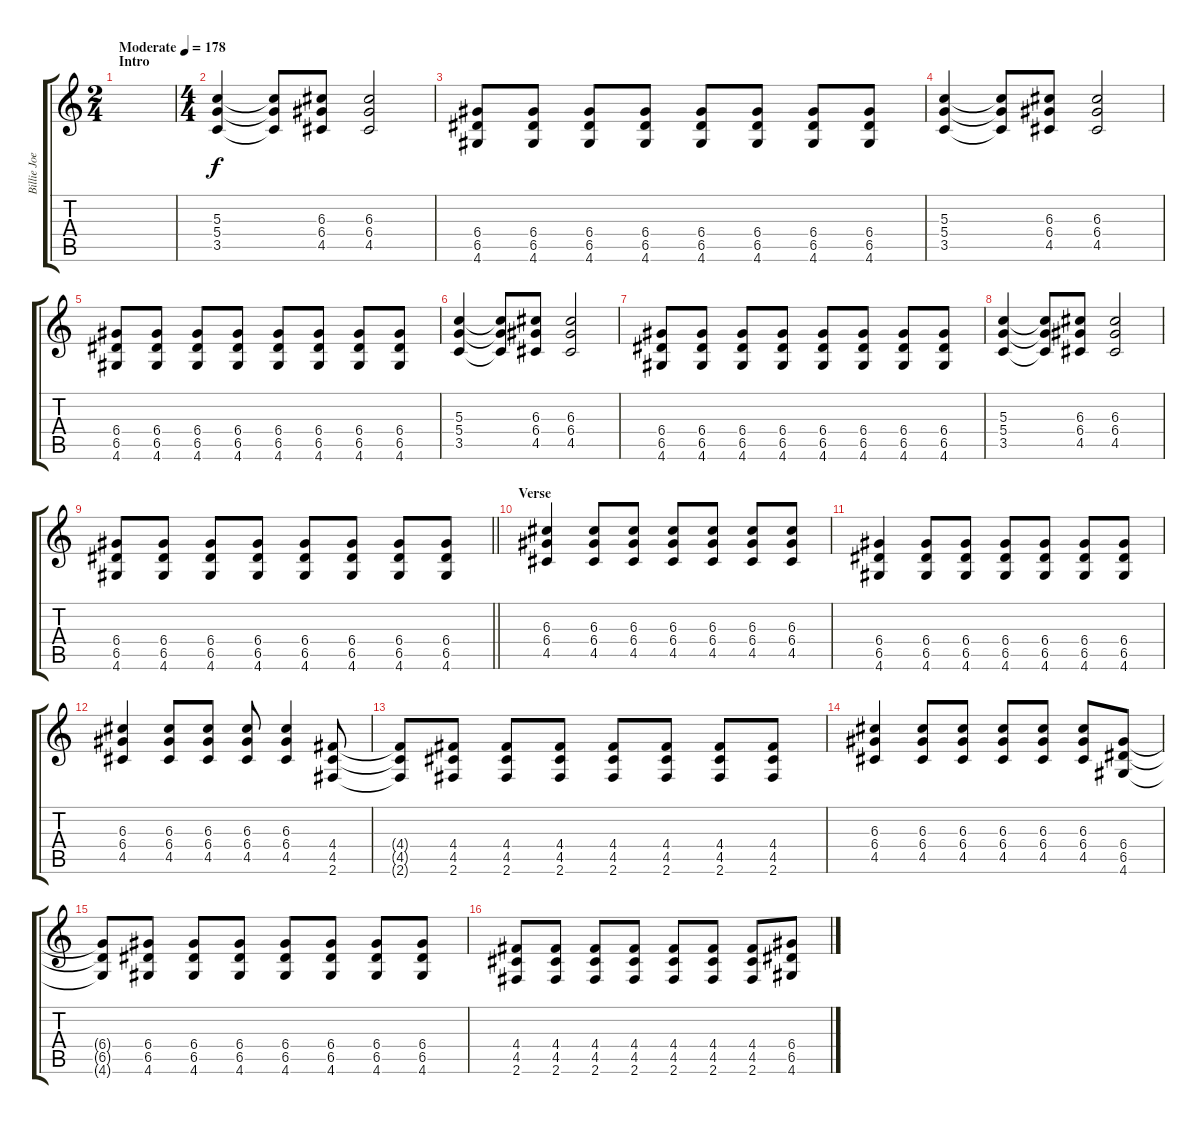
\track ("Billie Joe Armstrong - Guitar" "Billie Joe") {instrument distortionguitar}
\staff {score tabs}
\tuning (E4 B3 G3 D3 A2 E2) {hide}
\ts (2 4)
\section ("" "Intro")
\tempo (178 "Moderate")
\clef g2
\ks c
|
\ts (4 4)
(5.3 5.4 3.5).4 (5.3{t} 5.4{t} 3.5{t}).8 (6.3 6.4 4.5).8 (6.3 6.4 4.5).2 |
(6.4 6.5 4.6).8 (6.4 6.5 4.6).8 (6.4 6.5 4.6).8 (6.4 6.5 4.6).8 (6.4 6.5 4.6).8 (6.4 6.5 4.6).8 (6.4 6.5 4.6).8 (6.4 6.5 4.6).8 |
(5.3 5.4 3.5).4 (5.3{t} 5.4{t} 3.5{t}).8 (6.3 6.4 4.5).8 (6.3 6.4 4.5).2 |
(6.4 6.5 4.6).8 (6.4 6.5 4.6).8 (6.4 6.5 4.6).8 (6.4 6.5 4.6).8 (6.4 6.5 4.6).8 (6.4 6.5 4.6).8 (6.4 6.5 4.6).8 (6.4 6.5 4.6).8 |
(5.3 5.4 3.5).4 (5.3{t} 5.4{t} 3.5{t}).8 (6.3 6.4 4.5).8 (6.3 6.4 4.5).2 |
(6.4 6.5 4.6).8 (6.4 6.5 4.6).8 (6.4 6.5 4.6).8 (6.4 6.5 4.6).8 (6.4 6.5 4.6).8 (6.4 6.5 4.6).8 (6.4 6.5 4.6).8 (6.4 6.5 4.6).8 |
(5.3 5.4 3.5).4 (5.3{t} 5.4{t} 3.5{t}).8 (6.3 6.4 4.5).8 (6.3 6.4 4.5).2 |
\barLineRight lightlight
(6.4 6.5 4.6).8 (6.4 6.5 4.6).8 (6.4 6.5 4.6).8 (6.4 6.5 4.6).8 (6.4 6.5 4.6).8 (6.4 6.5 4.6).8 (6.4 6.5 4.6).8 (6.4 6.5 4.6).8 |
\section ("" "Verse")
(6.3 6.4 4.5).4 (6.3 6.4 4.5).8 (6.3 6.4 4.5).8 (6.3 6.4 4.5).8 (6.3 6.4 4.5).8 (6.3 6.4 4.5).8 (6.3 6.4 4.5).8 |
(6.4 6.5 4.6).4 (6.4 6.5 4.6).8 (6.4 6.5 4.6).8 (6.4 6.5 4.6).8 (6.4 6.5 4.6).8 (6.4 6.5 4.6).8 (6.4 6.5 4.6).8 |
(6.3 6.4 4.5).4 (6.3 6.4 4.5).8 (6.3 6.4 4.5).8 (6.3 6.4 4.5).8 (6.3 6.4 4.5).4 (4.4 4.5 2.6).8 |
(4.4{t} 4.5{t} 2.6{t}).8 (4.4 4.5 2.6).8 (4.4 4.5 2.6).8 (4.4 4.5 2.6).8 (4.4 4.5 2.6).8 (4.4 4.5 2.6).8 (4.4 4.5 2.6).8 (4.4 4.5 2.6).8 |
(6.3 6.4 4.5).4 (6.3 6.4 4.5).8 (6.3 6.4 4.5).8 (6.3 6.4 4.5).8 (6.3 6.4 4.5).8 (6.3 6.4 4.5).8 (6.4 6.5 4.6).8 |
(6.4{t} 6.5{t} 4.6{t}).8 (6.4 6.5 4.6).8 (6.4 6.5 4.6).8 (6.4 6.5 4.6).8 (6.4 6.5 4.6).8 (6.4 6.5 4.6).8 (6.4 6.5 4.6).8 (6.4 6.5 4.6).8 |
(4.4 4.5 2.6).8 (4.4 4.5 2.6).8 (4.4 4.5 2.6).8 (4.4 4.5 2.6).8 (4.4 4.5 2.6).8 (4.4 4.5 2.6).8 (4.4 4.5 2.6).8 (6.4 6.5 4.6).8
